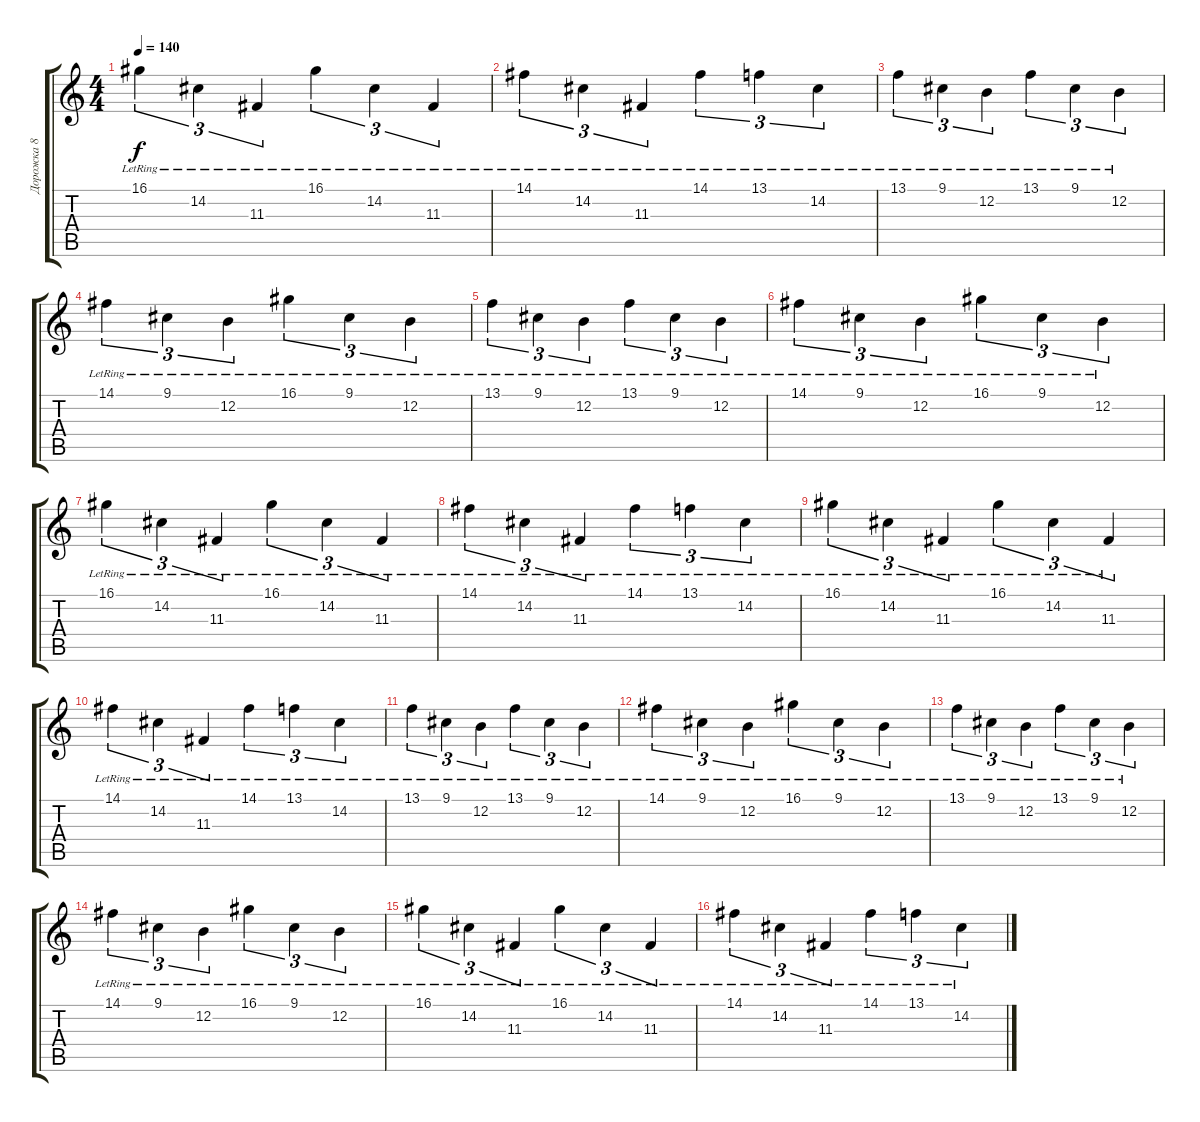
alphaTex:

\track ("Дорожка 8" "Дорожка 8") {instrument electricgrandpiano}
\staff {score tabs}
\tuning (E4 B3 G3 D3 A2 E2) {hide}
\ts (4 4)
\tempo 140
\clef g2
\ks c
16.1{lr}.4{tu (3 2) dy f} 14.2{lr}.4{tu (3 2)} 11.3{lr}.4{tu (3 2)} 16.1{lr}.4{tu (3 2)} 14.2{lr}.4{tu (3 2)} 11.3{lr}.4{tu (3 2)} |
14.1{lr}.4{tu (3 2)} 14.2{lr}.4{tu (3 2)} 11.3{lr}.4{tu (3 2)} 14.1{lr}.4{tu (3 2)} 13.1{lr}.4{tu (3 2)} 14.2{lr}.4{tu (3 2)} |
13.1{lr}.4{tu (3 2)} 9.1{lr}.4{tu (3 2)} 12.2{lr}.4{tu (3 2)} 13.1{lr}.4{tu (3 2)} 9.1{lr}.4{tu (3 2)} 12.2{lr}.4{tu (3 2)} |
14.1{lr}.4{tu (3 2)} 9.1{lr}.4{tu (3 2)} 12.2{lr}.4{tu (3 2)} 16.1{lr}.4{tu (3 2)} 9.1{lr}.4{tu (3 2)} 12.2{lr}.4{tu (3 2)} |
13.1{lr}.4{tu (3 2)} 9.1{lr}.4{tu (3 2)} 12.2{lr}.4{tu (3 2)} 13.1{lr}.4{tu (3 2)} 9.1{lr}.4{tu (3 2)} 12.2{lr}.4{tu (3 2)} |
14.1{lr}.4{tu (3 2)} 9.1{lr}.4{tu (3 2)} 12.2{lr}.4{tu (3 2)} 16.1{lr}.4{tu (3 2)} 9.1{lr}.4{tu (3 2)} 12.2{lr}.4{tu (3 2)} |
16.1{lr}.4{tu (3 2)} 14.2{lr}.4{tu (3 2)} 11.3{lr}.4{tu (3 2)} 16.1{lr}.4{tu (3 2)} 14.2{lr}.4{tu (3 2)} 11.3{lr}.4{tu (3 2)} |
14.1{lr}.4{tu (3 2)} 14.2{lr}.4{tu (3 2)} 11.3{lr}.4{tu (3 2)} 14.1{lr}.4{tu (3 2)} 13.1{lr}.4{tu (3 2)} 14.2{lr}.4{tu (3 2)} |
16.1{lr}.4{tu (3 2)} 14.2{lr}.4{tu (3 2)} 11.3{lr}.4{tu (3 2)} 16.1{lr}.4{tu (3 2)} 14.2{lr}.4{tu (3 2)} 11.3{lr}.4{tu (3 2)} |
14.1{lr}.4{tu (3 2)} 14.2{lr}.4{tu (3 2)} 11.3{lr}.4{tu (3 2)} 14.1{lr}.4{tu (3 2)} 13.1{lr}.4{tu (3 2)} 14.2{lr}.4{tu (3 2)} |
13.1{lr}.4{tu (3 2)} 9.1{lr}.4{tu (3 2)} 12.2{lr}.4{tu (3 2)} 13.1{lr}.4{tu (3 2)} 9.1{lr}.4{tu (3 2)} 12.2{lr}.4{tu (3 2)} |
14.1{lr}.4{tu (3 2)} 9.1{lr}.4{tu (3 2)} 12.2{lr}.4{tu (3 2)} 16.1{lr}.4{tu (3 2)} 9.1{lr}.4{tu (3 2)} 12.2{lr}.4{tu (3 2)} |
13.1{lr}.4{tu (3 2)} 9.1{lr}.4{tu (3 2)} 12.2{lr}.4{tu (3 2)} 13.1{lr}.4{tu (3 2)} 9.1{lr}.4{tu (3 2)} 12.2{lr}.4{tu (3 2)} |
14.1{lr}.4{tu (3 2)} 9.1{lr}.4{tu (3 2)} 12.2{lr}.4{tu (3 2)} 16.1{lr}.4{tu (3 2)} 9.1{lr}.4{tu (3 2)} 12.2{lr}.4{tu (3 2)} |
16.1{lr}.4{tu (3 2)} 14.2{lr}.4{tu (3 2)} 11.3{lr}.4{tu (3 2)} 16.1{lr}.4{tu (3 2)} 14.2{lr}.4{tu (3 2)} 11.3{lr}.4{tu (3 2)} |
14.1{lr}.4{tu (3 2)} 14.2{lr}.4{tu (3 2)} 11.3{lr}.4{tu (3 2)} 14.1{lr}.4{tu (3 2)} 13.1{lr}.4{tu (3 2)} 14.2{lr}.4{tu (3 2)}
